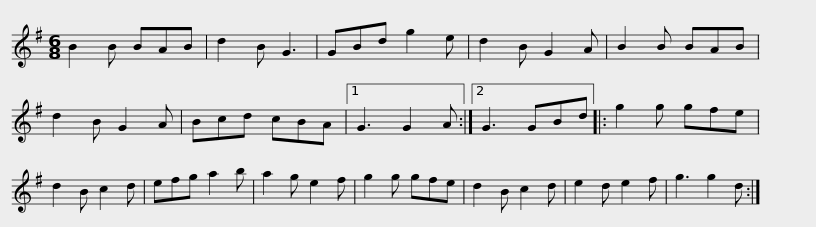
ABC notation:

X:1
L:1/8
M:6/8
I:linebreak $
K:G
V:1 treble
V:1
 B2 B BAB | d2 B G3 | GBd g2 e | d2 B G2 A | B2 B BAB | %5
 d2 B G2 A | Bcd cBA |1 G3 G2 A :|2 G3 GBd |:$ g2 g gfe | %10
 d2 B c2 d | efg a2 b | a2 g e2 f | g2 g gfe | d2 B c2 d | %15
 e2 d e2 f | g3 g2 d :| %17
